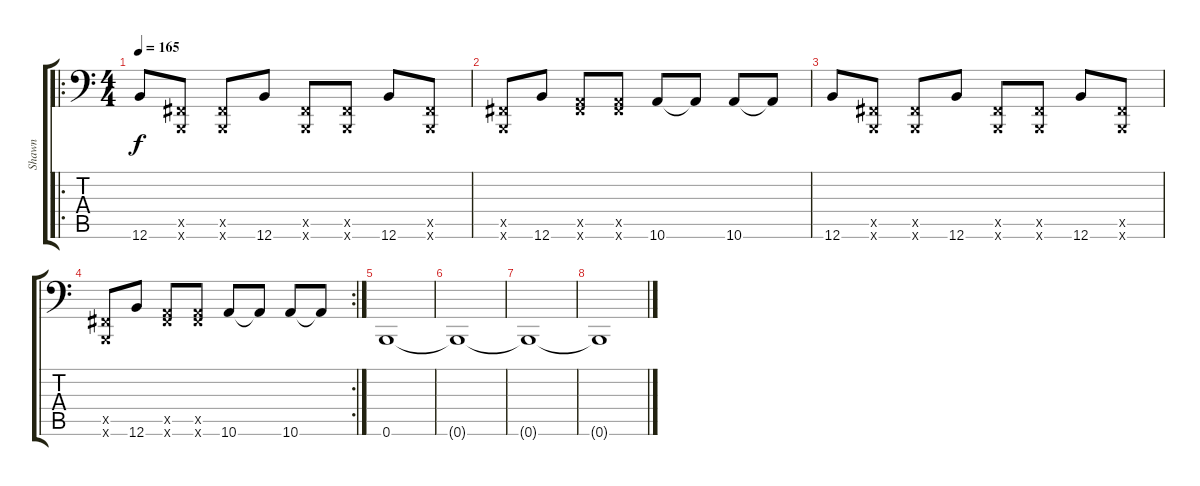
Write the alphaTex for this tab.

\track ("Shawn" "Shawn") {instrument electricbasspick}
\staff {score tabs}
\tuning (Db3 Ab2 E2 B1 Gb1 B0) {hide}
\ro
\ts (4 4)
\tempo 165
\clef f4
\ks c
12.6.8{dy f} (0.5{x} 0.6{x}).8 (0.5{x} 0.6{x}).8 12.6.8 (0.5{x} 0.6{x}).8 (0.5{x} 0.6{x}).8 12.6.8 (0.5{x} 0.6{x}).8 |
(0.5{x} 0.6{x}).8 12.6.8 (0.5{x} 10.6{x}).8 (0.5{x} 10.6{x}).8 10.6.8 10.6{t}.8 10.6.8 10.6{t}.8 |
12.6.8 (0.5{x} 0.6{x}).8 (0.5{x} 0.6{x}).8 12.6.8 (0.5{x} 0.6{x}).8 (0.5{x} 0.6{x}).8 12.6.8 (0.5{x} 0.6{x}).8 |
\rc 2
(0.5{x} 0.6{x}).8 12.6.8 (0.5{x} 10.6{x}).8 (0.5{x} 10.6{x}).8 10.6.8 10.6{t}.8 10.6.8 10.6{t}.8 |
0.6.1 |
0.6{t}.1 |
0.6{t}.1 |
0.6{t}.1
